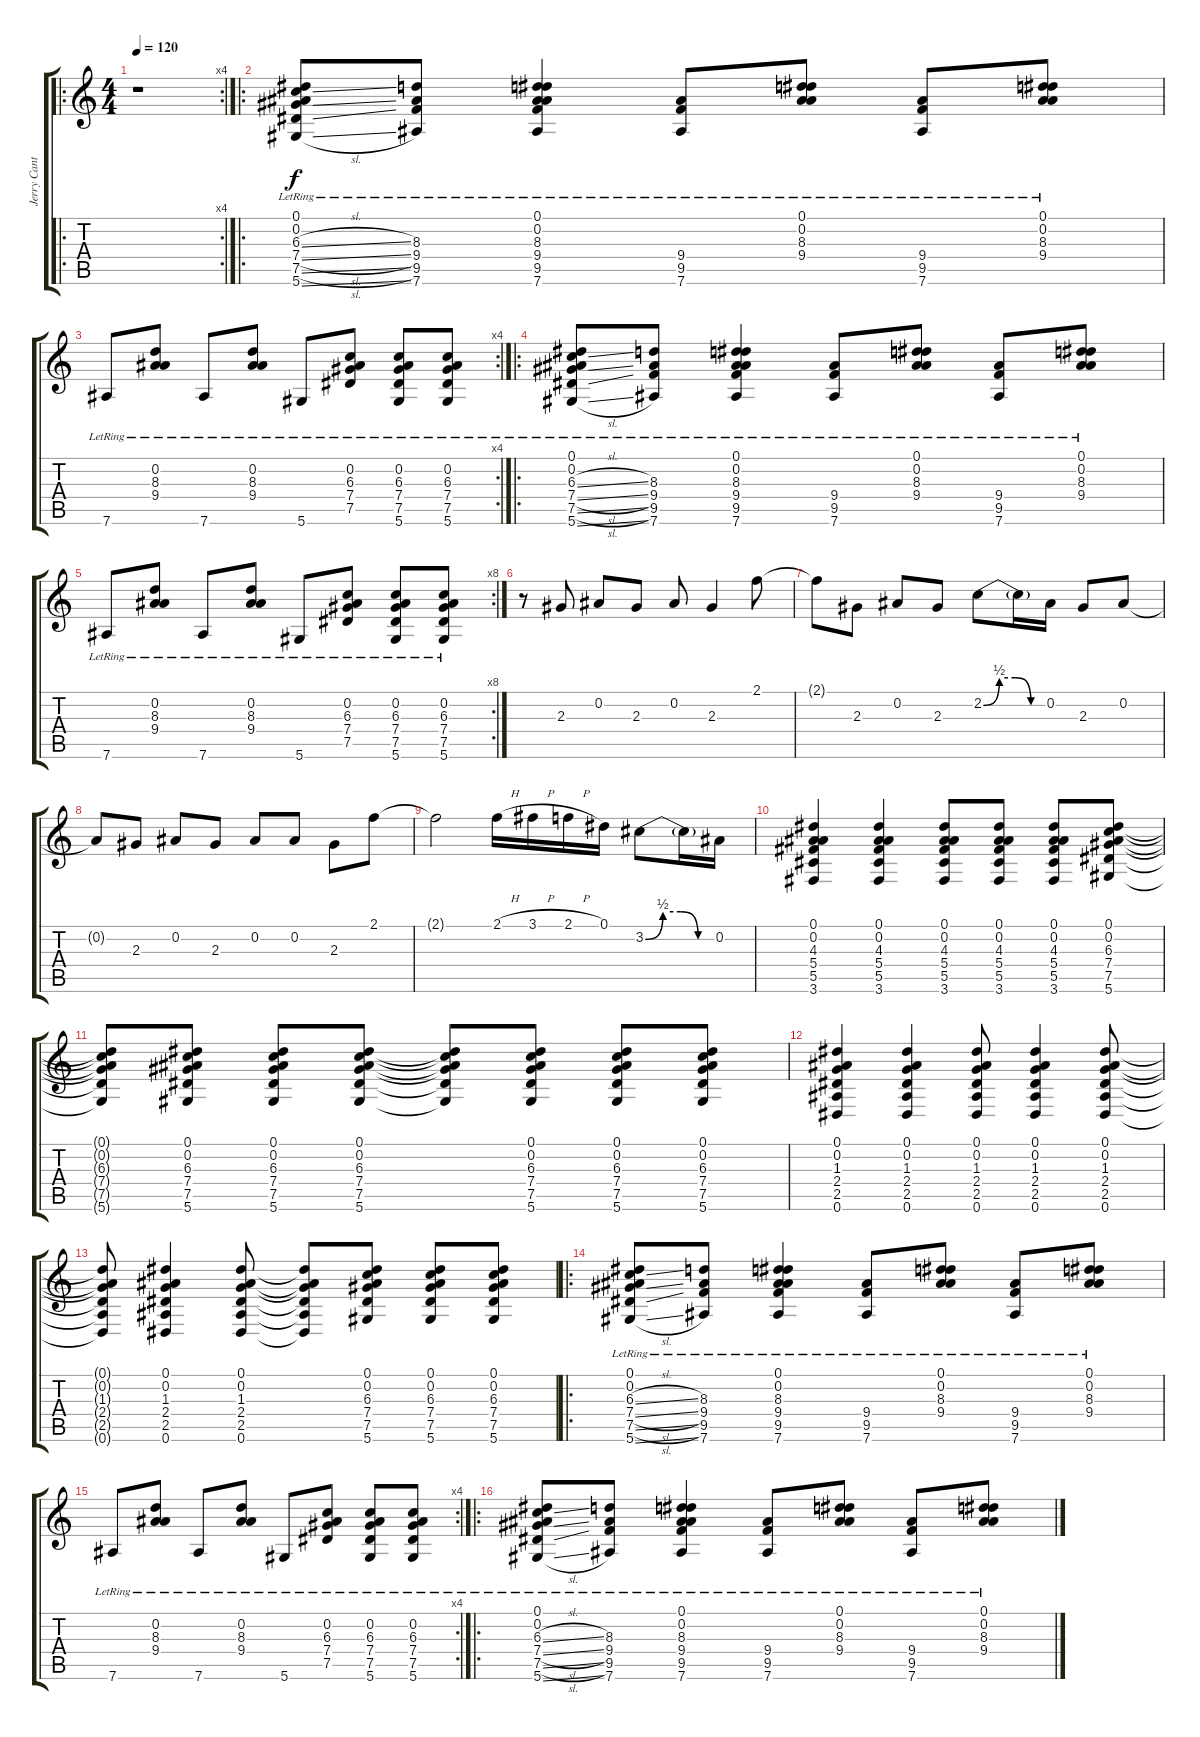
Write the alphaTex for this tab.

\track ("Jerry Cantrell - Backing Acoustic" "Jerry Cant") {instrument acousticguitarnylon}
\staff {score tabs}
\tuning (Eb4 Bb3 Gb3 Db3 Ab2 Eb2) {hide}
\ro
\rc 4
\ts (4 4)
\tempo 120
\clef g2
\ks c
r.1{dy f instrument acousticguitarnylon} |
\ro
(0.1{lr} 0.2{lr} 6.3{sl} 7.4{sl} 7.5{sl} 5.6{sl}).8 (8.3{lr} 9.4{lr} 9.5{lr} 7.6{lr}).8 (0.1{lr} 0.2{lr} 8.3{lr} 9.4{lr} 9.5{lr} 7.6{lr}).4 (9.4{lr} 9.5{lr} 7.6{lr}).8 (0.1{lr} 0.2{lr} 8.3{lr} 9.4{lr}).8 (9.4{lr} 9.5{lr} 7.6{lr}).8 (0.1{lr} 0.2{lr} 8.3{lr} 9.4{lr}).8 |
\rc 4
7.6{lr}.8 (0.2{lr} 8.3{lr} 9.4{lr}).8 7.6{lr}.8 (0.2{lr} 8.3{lr} 9.4{lr}).8 5.6{lr}.8 (0.2{lr} 6.3{lr} 7.4{lr} 7.5{lr}).8 (0.2{lr} 6.3{lr} 7.4{lr} 7.5{lr} 5.6{lr}).8 (0.2{lr} 6.3{lr} 7.4{lr} 7.5{lr} 5.6{lr}).8 |
\ro
(0.1{lr} 0.2{lr} 6.3{sl} 7.4{sl} 7.5{sl} 5.6{sl}).8 (8.3{lr} 9.4{lr} 9.5{lr} 7.6{lr}).8 (0.1{lr} 0.2{lr} 8.3{lr} 9.4{lr} 9.5{lr} 7.6{lr}).4 (9.4{lr} 9.5{lr} 7.6{lr}).8 (0.1{lr} 0.2{lr} 8.3{lr} 9.4{lr}).8 (9.4{lr} 9.5{lr} 7.6{lr}).8 (0.1{lr} 0.2{lr} 8.3{lr} 9.4{lr}).8 |
\rc 8
7.6{lr}.8 (0.2{lr} 8.3{lr} 9.4{lr}).8 7.6{lr}.8 (0.2{lr} 8.3{lr} 9.4{lr}).8 5.6{lr}.8 (0.2{lr} 6.3{lr} 7.4{lr} 7.5{lr}).8 (0.2{lr} 6.3{lr} 7.4{lr} 7.5{lr} 5.6{lr}).8 (0.2{lr} 6.3{lr} 7.4{lr} 7.5{lr} 5.6{lr}).8 |
r.8 2.3.8 0.2.8 2.3.8 0.2.8 2.3.4 2.1.8 |
2.1{t}.8 2.3.8 0.2.8 2.3.8 2.2{be (custom 0 0 15 2 30 2 45 0 60 0)}.8 2.2{t}.16 0.2.16 2.3.8 0.2.8 |
0.2{t}.8 2.3.8 0.2.8 2.3.8 0.2.8 0.2.8 2.3.8 2.1.8 |
2.1{t}.2 2.1{h}.16 3.1{h}.16 2.1{h}.16 0.1.16 3.2{be (custom 0 0 15 2 30 2 45 0 60 0)}.8 3.2{t}.16 0.2.16 |
(0.1 0.2 4.3 5.4 5.5 3.6).4 (0.1 0.2 4.3 5.4 5.5 3.6).4 (0.1 0.2 4.3 5.4 5.5 3.6).8 (0.1 0.2 4.3 5.4 5.5 3.6).8 (0.1 0.2 4.3 5.4 5.5 3.6).8 (0.1 0.2 6.3 7.4 7.5 5.6).8 |
(0.1{t} 0.2{t} 6.3{t} 7.4{t} 7.5{t} 5.6{t}).8 (0.1 0.2 6.3 7.4 7.5 5.6).8 (0.1 0.2 6.3 7.4 7.5 5.6).8 (0.1 0.2 6.3 7.4 7.5 5.6).8 (0.1{t} 0.2{t} 6.3{t} 7.4{t} 7.5{t} 5.6{t}).8 (0.1 0.2 6.3 7.4 7.5 5.6).8 (0.1 0.2 6.3 7.4 7.5 5.6).8 (0.1 0.2 6.3 7.4 7.5 5.6).8 |
(0.1 0.2 1.3 2.4 2.5 0.6).4 (0.1 0.2 1.3 2.4 2.5 0.6).4 (0.1 0.2 1.3 2.4 2.5 0.6).8 (0.1 0.2 1.3 2.4 2.5 0.6).4 (0.1 0.2 1.3 2.4 2.5 0.6).8 |
(0.1{t} 0.2{t} 1.3{t} 2.4{t} 2.5{t} 0.6{t}).8 (0.1 0.2 1.3 2.4 2.5 0.6).4 (0.1 0.2 1.3 2.4 2.5 0.6).8 (0.1{t} 0.2{t} 1.3{t} 2.4{t} 2.5{t} 0.6{t}).8 (0.1 0.2 6.3 7.4 7.5 5.6).8 (0.1 0.2 6.3 7.4 7.5 5.6).8 (0.1 0.2 6.3 7.4 7.5 5.6).8 |
\ro
(0.1{lr} 0.2{lr} 6.3{sl} 7.4{sl} 7.5{sl} 5.6{sl}).8 (8.3{lr} 9.4{lr} 9.5{lr} 7.6{lr}).8 (0.1{lr} 0.2{lr} 8.3{lr} 9.4{lr} 9.5{lr} 7.6{lr}).4 (9.4{lr} 9.5{lr} 7.6{lr}).8 (0.1{lr} 0.2{lr} 8.3{lr} 9.4{lr}).8 (9.4{lr} 9.5{lr} 7.6{lr}).8 (0.1{lr} 0.2{lr} 8.3{lr} 9.4{lr}).8 |
\rc 4
7.6{lr}.8 (0.2{lr} 8.3{lr} 9.4{lr}).8 7.6{lr}.8 (0.2{lr} 8.3{lr} 9.4{lr}).8 5.6{lr}.8 (0.2{lr} 6.3{lr} 7.4{lr} 7.5{lr}).8 (0.2{lr} 6.3{lr} 7.4{lr} 7.5{lr} 5.6{lr}).8 (0.2{lr} 6.3{lr} 7.4{lr} 7.5{lr} 5.6{lr}).8 |
\ro
(0.1{lr} 0.2{lr} 6.3{sl} 7.4{sl} 7.5{sl} 5.6{sl}).8 (8.3{lr} 9.4{lr} 9.5{lr} 7.6{lr}).8 (0.1{lr} 0.2{lr} 8.3{lr} 9.4{lr} 9.5{lr} 7.6{lr}).4 (9.4{lr} 9.5{lr} 7.6{lr}).8 (0.1{lr} 0.2{lr} 8.3{lr} 9.4{lr}).8 (9.4{lr} 9.5{lr} 7.6{lr}).8 (0.1{lr} 0.2{lr} 8.3{lr} 9.4{lr}).8
